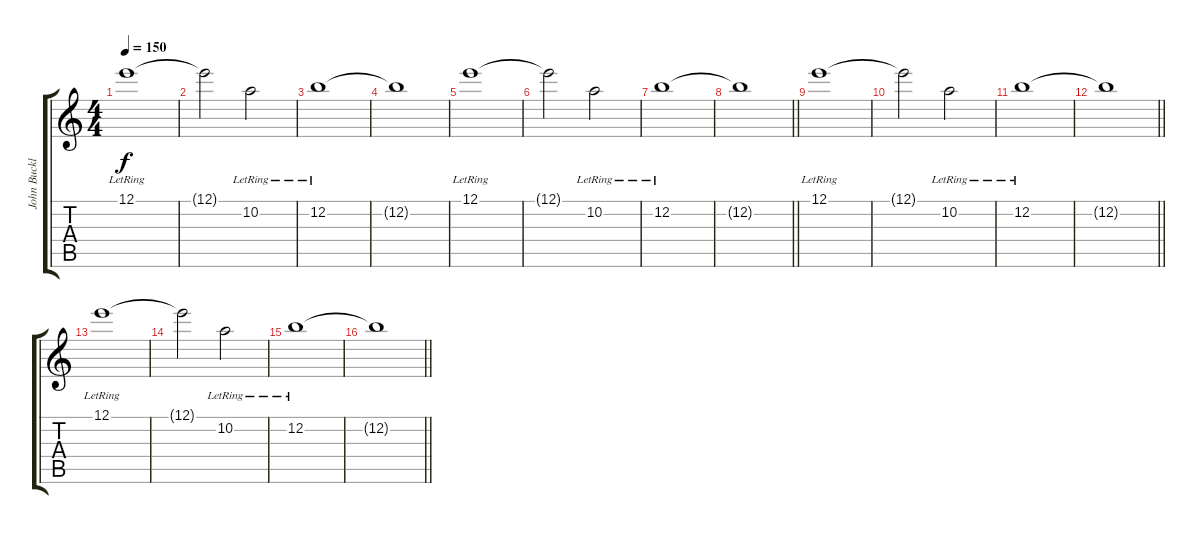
\track ("John Buckland" "John Buckl") {instrument overdrivenguitar}
\staff {score tabs}
\tuning (E4 B3 G3 D3 A2 E2) {hide}
\ts (4 4)
\tempo 150
\clef g2
\ks c
12.1{lr}.1{dy f} |
12.1{t}.2 10.2{lr}.2 |
12.2{lr}.1 |
12.2{t}.1 |
12.1{lr}.1 |
12.1{t}.2 10.2{lr}.2 |
12.2{lr}.1 |
\barLineRight lightlight
12.2{t}.1 |
12.1{lr}.1 |
12.1{t}.2 10.2{lr}.2 |
12.2{lr}.1 |
\barLineRight lightlight
12.2{t}.1 |
12.1{lr}.1 |
12.1{t}.2 10.2{lr}.2 |
12.2{lr}.1 |
\barLineRight lightlight
12.2{t}.1
